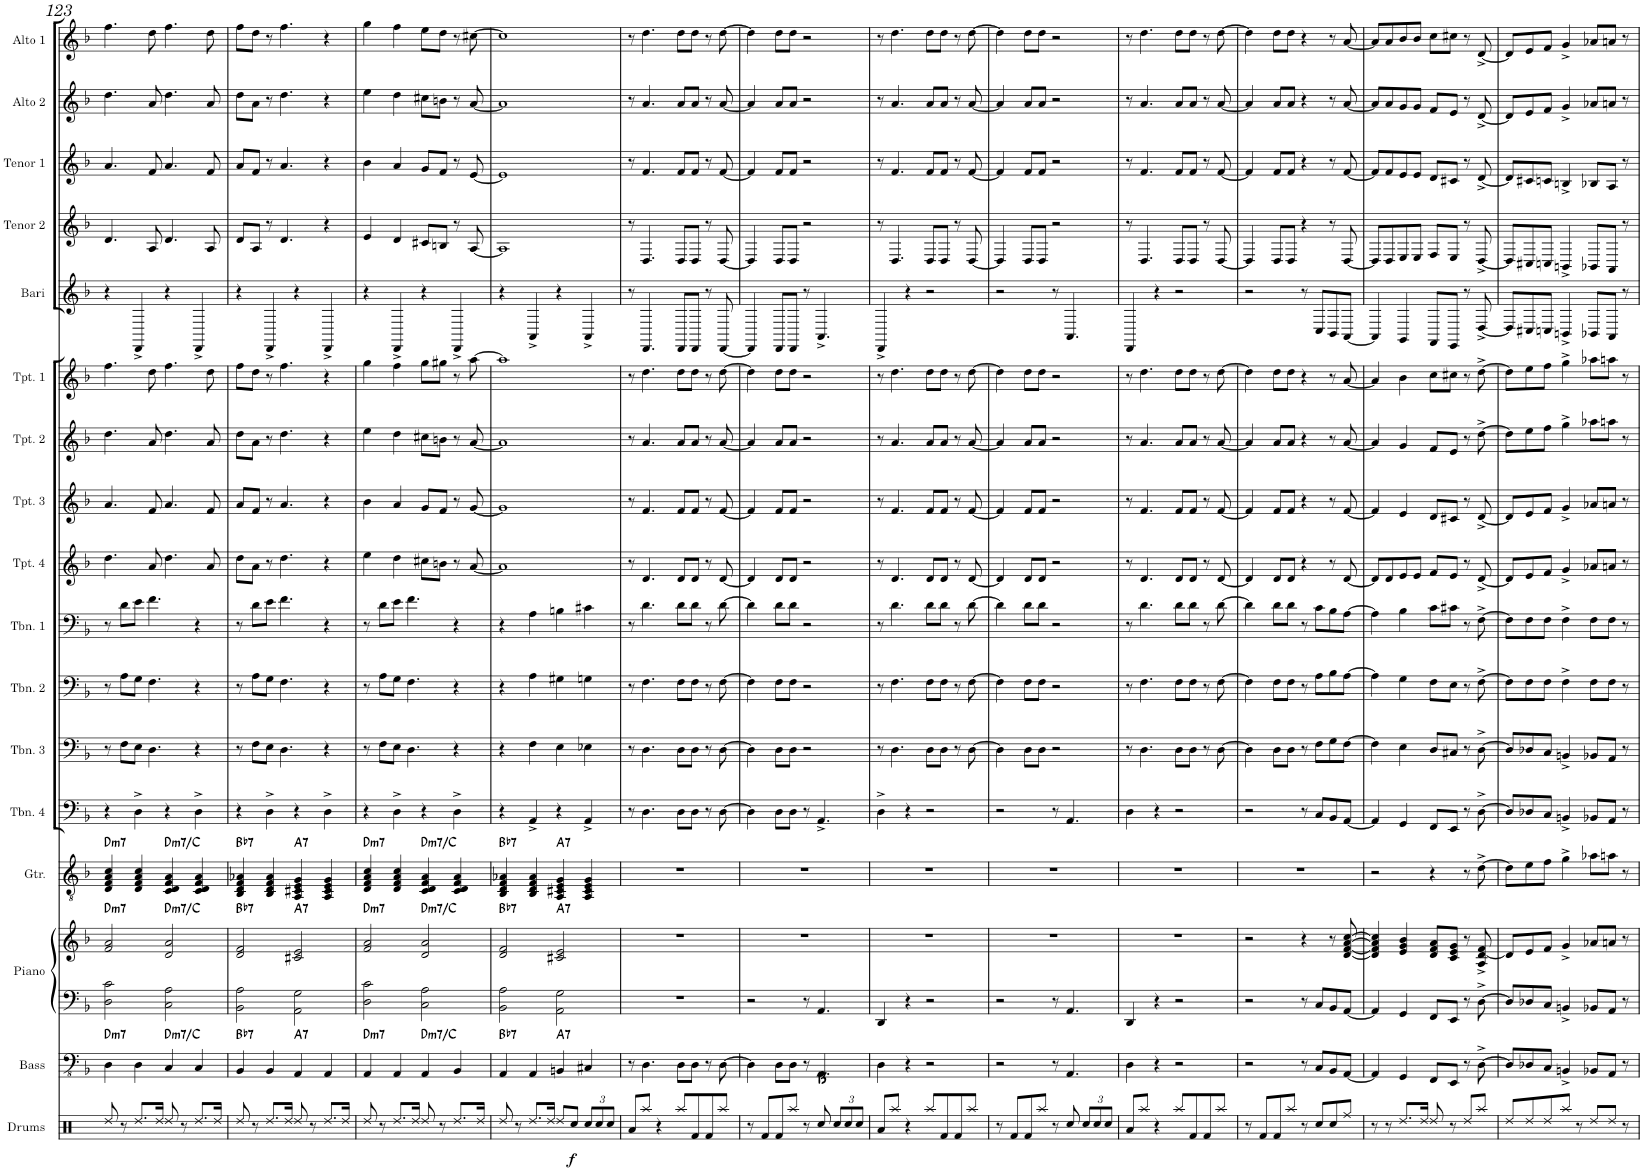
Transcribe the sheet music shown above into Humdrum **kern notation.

**kern	**dynam	**kern	**harte	**kern	**kern	**harte	**kern	**harte	**kern	**kern	**kern	**kern	**kern	**kern	**kern	**kern	**kern	**kern	**kern	**kern	**kern
*part17	*part17	*part16	*part16	*part15	*part15	*part15	*part14	*part14	*part13	*part12	*part11	*part10	*part9	*part8	*part7	*part6	*part5	*part4	*part3	*part2	*part1
*staff18	*staff18	*staff17	*	*staff16	*staff15	*	*staff14	*	*staff13	*staff12	*staff11	*staff10	*staff9	*staff8	*staff7	*staff6	*staff5	*staff4	*staff3	*staff2	*staff1
*I"Drums	*	*I"Bass	*	*I"Piano	*	*	*I"Guitar	*	*I"Trombone 4	*I"Trombone 3	*I"Trombone 2	*I"Trombone 1	*I"Trumpet 4	*I"Trumpet 3	*I"Trumpet 2	*I"Trumpet 1	*I"Baritone Sax	*I"Tenor Sax 2	*I"Tenor Sax 1	*I"Alto Sax 2	*I"Alto Sax 1
*I'Drums	*	*I'Bass	*	*I'Piano	*	*	*I'Gtr.	*	*I'Tbn. 4	*I'Tbn. 3	*I'Tbn. 2	*I'Tbn. 1	*I'Tpt. 4	*I'Tpt. 3	*I'Tpt. 2	*I'Tpt. 1	*I'Bari	*I'Tenor 2	*I'Tenor 1	*I'Alto 2	*I'Alto 1
!!LO:PB:g=z
*clefX	*	*clefFv4	*	*clefF4	*clefG2	*	*clefGv2	*	*clefF4	*clefF4	*clefF4	*clefF4	*clefG2	*clefG2	*clefG2	*clefG2	*clefG2	*clefG2	*clefG2	*clefG2	*clefG2
*	*	*	*	*	*	*	*	*	*	*	*	*	*ITrd1c2	*ITrd1c2	*ITrd1c2	*ITrd1c2	*ITrd12c21	*ITrd8c14	*ITrd8c14	*ITrd5c9	*ITrd5c9
*k[]	*	*k[b-]	*	*k[b-]	*k[b-]	*	*k[b-]	*	*k[b-]	*k[b-]	*k[b-]	*k[b-]	*k[b-]	*k[b-]	*k[b-]	*k[b-]	*k[b-]	*k[b-]	*k[b-]	*k[b-]	*k[b-]
*M4/4	*	*M4/4	*	*M4/4	*M4/4	*	*M4/4	*	*M4/4	*M4/4	*M4/4	*M4/4	*M4/4	*M4/4	*M4/4	*M4/4	*M4/4	*M4/4	*M4/4	*M4/4	*M4/4
=123	=123	=123	=123	=123	=123	=123	=123	=123	=123	=123	=123	=123	=123	=123	=123	=123	=123	=123	=123	=123	=123
!	!	!	!LO:H:kt=m7	!	!	!LO:H:kt=m7	!	!LO:H:kt=m7	!	!	!	!	!	!	!	!	!	!	!	!	!
8Rdd/	.	4DD\	D:min7	2D\ 2c\	2f/ 2a/	D:min7	4D/ 4F/ 4A/ 4c/	D:min7	4r	8r	8r	8r	4.dd\	4.a/	4.dd\	4.ff\	4r	4.d/	4.a/	4.dd\	4.ff\
8r	.	.	.	.	.	.	.	.	.	8F\L	8A\L	8d\L	.	.	.	.	.	.	.	.	.
8.Rdd/L	.	4DD\	.	.	.	.	4D/ 4F/ 4A/ 4c/	.	4D^\	8E\J	8G\J	8e\J	.	.	.	.	4DD^/	.	.	.	.
.	.	.	.	.	.	.	.	.	.	4.D\	4.F\	4.f\	8a/	8f/	8a/	8dd\	.	8A/	8f/	8a/	8dd\
16Rdd/Jk	.	.	.	.	.	.	.	.	.	.	.	.	.	.	.	.	.	.	.	.	.
!	!	!	!LO:H:kt=m7	!	!	!LO:H:kt=m7	!	!LO:H:kt=m7	!	!	!	!	!	!	!	!	!	!	!	!	!
8Rdd/	.	4CC/	D:min7/b7	2C\ 2A\	2d/ 2a/	D:min7/b7	4C/ 4D/ 4F/ 4A/	D:min7/b7	4r	.	.	.	4.dd\	4.a/	4.dd\	4.ff\	4r	4.d/	4.a/	4.dd\	4.ff\
8r	.	.	.	.	.	.	.	.	.	.	.	.	.	.	.	.	.	.	.	.	.
8.Rdd/L	.	4CC/	.	.	.	.	4C/ 4D/ 4F/ 4A/	.	4D^\	4r	4r	4r	.	.	.	.	4DD^/	.	.	.	.
.	.	.	.	.	.	.	.	.	.	.	.	.	8a/	8f/	8a/	8dd\	.	8A/	8f/	8a/	8dd\
16Rdd/Jk	.	.	.	.	.	.	.	.	.	.	.	.	.	.	.	.	.	.	.	.	.
=124	=124	=124	=124	=124	=124	=124	=124	=124	=124	=124	=124	=124	=124	=124	=124	=124	=124	=124	=124	=124	=124
!	!	!	!LO:H:kt=7	!	!	!LO:H:kt=7	!	!LO:H:kt=7	!	!	!	!	!	!	!	!	!	!	!	!	!
8Rdd/	.	4BBB-/	Bb:7	2BB-\ 2A\	2d/ 2f/	Bb:7	4BB-/ 4D/ 4F/ 4A-X/	Bb:7	4r	8r	8r	8r	8dd\L	8a/L	8dd\L	8ff\L	4r	8d/L	8a/L	8dd\L	8ff\L
8r	.	.	.	.	.	.	.	.	.	8F\L	8A\L	8d\L	8a\J	8f/J	8a\J	8dd\J	.	8A/J	8f/J	8a\J	8dd\J
8.Rdd/L	.	4BBB-/	.	.	.	.	4BB-/ 4D/ 4F/ 4A-/	.	4D^\	8E\J	8G\J	8e\J	8r	8r	8r	8r	4DD^/	8r	8r	8r	8r
.	.	.	.	.	.	.	.	.	.	4.D\	4.F\	4.f\	4.dd\	4.a/	4.dd\	4.ff\	.	4.d/	4.a/	4.dd\	4.ff\
16Rdd/Jk	.	.	.	.	.	.	.	.	.	.	.	.	.	.	.	.	.	.	.	.	.
!	!	!	!LO:H:kt=7	!	!	!LO:H:kt=7	!	!LO:H:kt=7	!	!	!	!	!	!	!	!	!	!	!	!	!
8Rdd/	.	4AAA/	A:7	2AA\ 2G\	2c#X/ 2e/	A:7	4AA/ 4C#X/ 4E/ 4G/	A:7	4r	.	.	.	.	.	.	.	4r	.	.	.	.
8r	.	.	.	.	.	.	.	.	.	.	.	.	.	.	.	.	.	.	.	.	.
8.Rdd/L	.	4AAA/	.	.	.	.	4AA/ 4C#/ 4E/ 4G/	.	4D^\	4r	4r	4r	4r	4r	4r	4r	4DD^/	4r	4r	4r	4r
16Rdd/Jk	.	.	.	.	.	.	.	.	.	.	.	.	.	.	.	.	.	.	.	.	.
=125	=125	=125	=125	=125	=125	=125	=125	=125	=125	=125	=125	=125	=125	=125	=125	=125	=125	=125	=125	=125	=125
!	!	!	!LO:H:kt=m7	!	!	!LO:H:kt=m7	!	!LO:H:kt=m7	!	!	!	!	!	!	!	!	!	!	!	!	!
8Rdd/	.	4AAA/	D:min7	2D\ 2c\	2f/ 2a/	D:min7	4D/ 4F/ 4A/ 4c/	D:min7	4r	8r	8r	8r	4ee\	4b-\	4ee\	4gg\	4r	4e/	4b-\	4ee\	4gg\
8r	.	.	.	.	.	.	.	.	.	8F\L	8A\L	8d\L	.	.	.	.	.	.	.	.	.
8.Rdd/L	.	4AAA/	.	.	.	.	4D/ 4F/ 4A/ 4c/	.	4D^\	8E\J	8G\J	8e\J	4dd\	4a/	4dd\	4ff\	4DD^/	4d/	4a/	4dd\	4ff\
.	.	.	.	.	.	.	.	.	.	4.D\	4.F\	4.f\	.	.	.	.	.	.	.	.	.
16Rdd/Jk	.	.	.	.	.	.	.	.	.	.	.	.	.	.	.	.	.	.	.	.	.
!	!	!	!LO:H:kt=m7	!	!	!LO:H:kt=m7	!	!LO:H:kt=m7	!	!	!	!	!	!	!	!	!	!	!	!	!
8Rdd/	.	4AAA/	D:min7/b7	2C\ 2A\	2d/ 2a/	D:min7/b7	4C/ 4D/ 4F/ 4A/	D:min7/b7	4r	.	.	.	8cc#X\L	8g/L	8cc#X\L	8gg\L	4r	8c#X/L	8g/L	8cc#X\L	8ee\L
8r	.	.	.	.	.	.	.	.	.	.	.	.	8bn\J	8f/J	8bn\J	8gg#X\J	.	8Bn/J	8f/J	8bn\J	8dd\J
8.Rdd/L	.	4BBB-/	.	.	.	.	4C/ 4D/ 4F/ 4A/	.	4D^\	4r	4r	4r	8r	8r	8r	8r	4DD^/	8r	8r	8r	8r
.	.	.	.	.	.	.	.	.	.	.	.	.	[8a/	[8g/	[8a/	[8aa\	.	[8A/	[8e/	[8a/	[8cc#X\
16Rdd/Jk	.	.	.	.	.	.	.	.	.	.	.	.	.	.	.	.	.	.	.	.	.
=126	=126	=126	=126	=126	=126	=126	=126	=126	=126	=126	=126	=126	=126	=126	=126	=126	=126	=126	=126	=126	=126
!	!	!	!LO:H:kt=7	!	!	!LO:H:kt=7	!	!LO:H:kt=7	!	!	!	!	!	!	!	!	!	!	!	!	!
8Rdd/	.	4AAA/	Bb:7	2BB-\ 2A\	2d/ 2f/	Bb:7	4BB-/ 4D/ 4F/ 4A-X/	Bb:7	4r	4r	4r	4r	1a]	1g]	1a]	1aa]	4r	1A]	1e]	1a]	1cc#]
8r	.	.	.	.	.	.	.	.	.	.	.	.	.	.	.	.	.	.	.	.	.
8.Rdd/L	.	4AAA/	.	.	.	.	4BB-/ 4D/ 4F/ 4A-/	.	4AA^/	4F\	4A\	4A\	.	.	.	.	4AA^/	.	.	.	.
16Rdd/Jk	.	.	.	.	.	.	.	.	.	.	.	.	.	.	.	.	.	.	.	.	.
!	!	!	!LO:H:kt=7	!	!	!LO:H:kt=7	!	!LO:H:kt=7	!	!	!	!	!	!	!	!	!	!	!	!	!
8Rdd/L	.	4BBBn/	A:7	2AA\ 2G\	2c#X/ 2e/	A:7	4AA/ 4C#X/ 4E/ 4G/	A:7	4r	4E\	4G#X\	4Bn\	.	.	.	.	4r	.	.	.	.
!	!LO:DY:b	!	!	!	!	!	!	!	!	!	!	!	!	!	!	!	!	!	!	!	!
8Rcc/J	f	.	.	.	.	.	.	.	.	.	.	.	.	.	.	.	.	.	.	.	.
*Xbrackettup	*	*	*	*	*	*	*	*	*	*	*	*	*	*	*	*	*	*	*	*	*
12Rcc/L	.	4CC#X/	.	.	.	.	4AA/ 4C#/ 4E/ 4G/	.	4AA^/	4E-X\	4Gn\	4c#X\	.	.	.	.	4AA^/	.	.	.	.
12Rcc/	.	.	.	.	.	.	.	.	.	.	.	.	.	.	.	.	.	.	.	.	.
12Rcc/J	.	.	.	.	.	.	.	.	.	.	.	.	.	.	.	.	.	.	.	.	.
=127	=127	=127	=127	=127	=127	=127	=127	=127	=127	=127	=127	=127	=127	=127	=127	=127	=127	=127	=127	=127	=127
8Ra/L	.	8r	.	1r	1r	.	1r	.	8r	8r	8r	8r	8r	8r	8r	8r	8r	8r	8r	8r	8r
8Raa/J	.	4.DD\	.	.	.	.	.	.	4.D\	4.D\	4.F\	4.d\	4.d/	4.f/	4.a/	4.dd\	4.DD/	4.D/	4.f/	4.a/	4.dd\
4r	.	.	.	.	.	.	.	.	.	.	.	.	.	.	.	.	.	.	.	.	.
8Raa/L	.	8DD\L	.	.	.	.	.	.	8D\L	8D\L	8F\L	8d\L	8d/L	8f/L	8a/L	8dd\L	8DD/L	8D/L	8f/L	8a/L	8dd\L
8Rf/	.	8DD\J	.	.	.	.	.	.	8D\J	8D\J	8F\J	8d\J	8d/J	8f/J	8a/J	8dd\J	8DD/J	8D/J	8f/J	8a/J	8dd\J
8Rf/	.	8r	.	.	.	.	.	.	8r	8r	8r	8r	8r	8r	8r	8r	8r	8r	8r	8r	8r
8Raa/J	.	[8DD\	.	.	.	.	.	.	[8D\	[8D\	[8F\	[8d\	[8d/	[8f/	[8a/	[8dd\	[8DD/	[8D/	[8f/	[8a/	[8dd\
=128	=128	=128	=128	=128	=128	=128	=128	=128	=128	=128	=128	=128	=128	=128	=128	=128	=128	=128	=128	=128	=128
8r	.	4DD\]	.	2r	1r	.	1r	.	4D\]	4D\]	4F\]	4d\]	4d/]	4f/]	4a/]	4dd\]	4DD/]	4D/]	4f/]	4a/]	4dd\]
8Rf/L	.	.	.	.	.	.	.	.	.	.	.	.	.	.	.	.	.	.	.	.	.
8Rf/	.	8DD\L	.	.	.	.	.	.	8D\L	8D\L	8F\L	8d\L	8d/L	8f/L	8a/L	8dd\L	8DD/L	8D/L	8f/L	8a/L	8dd\L
8Raa/J	.	8DD\J	.	.	.	.	.	.	8D\J	8D\J	8F\J	8d\J	8d/J	8f/J	8a/J	8dd\J	8DD/J	8D/J	8f/J	8a/J	8dd\J
8r	.	8r	.	8r	.	.	.	.	8r	2r	2r	2r	2r	2r	2r	2r	8r	2r	2r	2r	2r
8Rcc/	.	4.AAA/	.	4.AA/	.	.	.	.	4.AA^/	.	.	.	.	.	.	.	4.AA^/	.	.	.	.
12Rcc/L	.	.	.	.	.	.	.	.	.	.	.	.	.	.	.	.	.	.	.	.	.
12Rcc/	.	.	.	.	.	.	.	.	.	.	.	.	.	.	.	.	.	.	.	.	.
12Rcc/J	.	.	.	.	.	.	.	.	.	.	.	.	.	.	.	.	.	.	.	.	.
=129	=129	=129	=129	=129	=129	=129	=129	=129	=129	=129	=129	=129	=129	=129	=129	=129	=129	=129	=129	=129	=129
8Ra/L	.	4DD\	.	4DD/	1r	.	1r	.	4D^\	8r	8r	8r	8r	8r	8r	8r	4DD^/	8r	8r	8r	8r
8Raa/J	.	.	.	.	.	.	.	.	.	4.D\	4.F\	4.d\	4.d/	4.f/	4.a/	4.dd\	.	4.D/	4.f/	4.a/	4.dd\
4r	.	4r	.	4r	.	.	.	.	4r	.	.	.	.	.	.	.	4r	.	.	.	.
8Raa/L	.	2r	.	2r	.	.	.	.	2r	8D\L	8F\L	8d\L	8d/L	8f/L	8a/L	8dd\L	2r	8D/L	8f/L	8a/L	8dd\L
8Rf/	.	.	.	.	.	.	.	.	.	8D\J	8F\J	8d\J	8d/J	8f/J	8a/J	8dd\J	.	8D/J	8f/J	8a/J	8dd\J
8Rf/	.	.	.	.	.	.	.	.	.	8r	8r	8r	8r	8r	8r	8r	.	8r	8r	8r	8r
8Raa/J	.	.	.	.	.	.	.	.	.	[8D\	[8F\	[8d\	[8d/	[8f/	[8a/	[8dd\	.	[8D/	[8f/	[8a/	[8dd\
=130	=130	=130	=130	=130	=130	=130	=130	=130	=130	=130	=130	=130	=130	=130	=130	=130	=130	=130	=130	=130	=130
8r	.	2r	.	2r	1r	.	1r	.	2r	4D\]	4F\]	4d\]	4d/]	4f/]	4a/]	4dd\]	2r	4D/]	4f/]	4a/]	4dd\]
8Rf/L	.	.	.	.	.	.	.	.	.	.	.	.	.	.	.	.	.	.	.	.	.
8Rf/	.	.	.	.	.	.	.	.	.	8D\L	8F\L	8d\L	8d/L	8f/L	8a/L	8dd\L	.	8D/L	8f/L	8a/L	8dd\L
8Raa/J	.	.	.	.	.	.	.	.	.	8D\J	8F\J	8d\J	8d/J	8f/J	8a/J	8dd\J	.	8D/J	8f/J	8a/J	8dd\J
8r	.	8r	.	8r	.	.	.	.	8r	2r	2r	2r	2r	2r	2r	2r	8r	2r	2r	2r	2r
8Rcc/	.	4.AAA/	.	4.AA/	.	.	.	.	4.AA/	.	.	.	.	.	.	.	4.AA/	.	.	.	.
12Rcc/L	.	.	.	.	.	.	.	.	.	.	.	.	.	.	.	.	.	.	.	.	.
12Rcc/	.	.	.	.	.	.	.	.	.	.	.	.	.	.	.	.	.	.	.	.	.
12Rcc/J	.	.	.	.	.	.	.	.	.	.	.	.	.	.	.	.	.	.	.	.	.
=131	=131	=131	=131	=131	=131	=131	=131	=131	=131	=131	=131	=131	=131	=131	=131	=131	=131	=131	=131	=131	=131
8Ra/L	.	4DD\	.	4DD/	1r	.	1r	.	4D\	8r	8r	8r	8r	8r	8r	8r	4DD/	8r	8r	8r	8r
8Raa/J	.	.	.	.	.	.	.	.	.	4.D\	4.F\	4.d\	4.d/	4.f/	4.a/	4.dd\	.	4.D/	4.f/	4.a/	4.dd\
4r	.	4r	.	4r	.	.	.	.	4r	.	.	.	.	.	.	.	4r	.	.	.	.
8Raa/L	.	2r	.	2r	.	.	.	.	2r	8D\L	8F\L	8d\L	8d/L	8f/L	8a/L	8dd\L	2r	8D/L	8f/L	8a/L	8dd\L
8Rf/	.	.	.	.	.	.	.	.	.	8D\J	8F\J	8d\J	8d/J	8f/J	8a/J	8dd\J	.	8D/J	8f/J	8a/J	8dd\J
8Rf/	.	.	.	.	.	.	.	.	.	8r	8r	8r	8r	8r	8r	8r	.	8r	8r	8r	8r
8Raa/J	.	.	.	.	.	.	.	.	.	[8D\	[8F\	[8d\	[8d/	[8f/	[8a/	[8dd\	.	[8D/	[8f/	[8a/	[8dd\
=132	=132	=132	=132	=132	=132	=132	=132	=132	=132	=132	=132	=132	=132	=132	=132	=132	=132	=132	=132	=132	=132
8r	.	2r	.	2r	2r	.	1r	.	2r	4D\]	4F\]	4d\]	4d/]	4f/]	4a/]	4dd\]	2r	4D/]	4f/]	4a/]	4dd\]
8Rf/L	.	.	.	.	.	.	.	.	.	.	.	.	.	.	.	.	.	.	.	.	.
8Rf/	.	.	.	.	.	.	.	.	.	8D\L	8F\L	8d\L	8d/L	8f/L	8a/L	8dd\L	.	8D/L	8f/L	8a/L	8dd\L
8Raa/J	.	.	.	.	.	.	.	.	.	8D\J	8F\J	8d\J	8d/J	8f/J	8a/J	8dd\J	.	8D/J	8f/J	8a/J	8dd\J
8r	.	8r	.	8r	4r	.	.	.	8r	8r	8r	8r	4r	4r	4r	4r	8r	4r	4r	4r	4r
8Rcc/L	.	8CC/L	.	8C/L	.	.	.	.	8C/L	8F\L	8A\L	8c\L	.	.	.	.	8C/L	.	.	.	.
8Rcc/	.	8BBB-/	.	8BB-/	8r	.	.	.	8BB-/	8G\	8B-\	8B-\	8r	8r	8r	8r	8BB-/	8r	8r	8r	8r
8Rff/J	.	[8AAA/J	.	[8AA/J	[8d/ [8f/ [8a/ [8cc/	.	.	.	[8AA/J	[8F\J	[8A\J	[8A\J	[8d/	[8f/	[8a/	[8a/	[8AA/J	[8D/	[8f/	[8a/	[8a/
=133	=133	=133	=133	=133	=133	=133	=133	=133	=133	=133	=133	=133	=133	=133	=133	=133	=133	=133	=133	=133	=133
8r	.	4AAA/]	.	4AA/]	4d/] 4f/] 4a/] 4cc/]	.	2r	.	4AA/]	4F\]	4A\]	4A\]	8d/L]	4f/]	4a/]	4a/]	4AA/]	8D/L]	8f/L]	8a/L]	8a/L]
8r	.	.	.	.	.	.	.	.	.	.	.	.	8d/	.	.	.	.	8D/	8f/	8a/	8a/
8.Rdd/L	.	4GGG/	.	4GG/	4e/ 4g/ 4b-/	.	.	.	4GG/	4E\	4G\	4B-\	8e/	4e/	4g/	4b-\	4GG/	8E/	8e/	8g/	8b-/
.	.	.	.	.	.	.	.	.	.	.	.	.	8e/J	.	.	.	.	8E/J	8e/J	8g/J	8b-/J
16Rdd/Jk	.	.	.	.	.	.	.	.	.	.	.	.	.	.	.	.	.	.	.	.	.
8Rdd/	.	8FFF/L	.	8FF/L	8d/ 8f/ 8a/L	.	4r	.	8FF/L	8D/L	8F\L	8c\L	8f/L	8d/L	8f/L	8cc\L	8FF/L	8F/L	8d/L	8f/L	8cc\L
8r	.	8EEE/J	.	8EE/J	8c/ 8e/ 8g/J	.	.	.	8EE/J	8C#X/J	8E\J	8c#X\J	8e/J	8c#X/J	8e/J	8cc#X\J	8EE/J	8E/J	8c#X/J	8e/J	8cc#X\J
8Rdd/L	.	8r	.	8r	8r	.	8r	.	8r	8r	8r	8r	8r	8r	8r	8r	8r	8r	8r	8r	8r
8Raa/J	.	[8DD^\	.	[8D^\	8A/^ [8d/^ 8f/^	.	[8d^\	.	[8D^\	[8D^\	[8F^\	[8F^\	[8d^/	[8d^/	[8dd^\	[8dd^\	[8D^/	[8D^/	[8d^/	[8d^/	[8d^/
=134	=134	=134	=134	=134	=134	=134	=134	=134	=134	=134	=134	=134	=134	=134	=134	=134	=134	=134	=134	=134	=134
8Rdd/L	.	8DD/L]	.	8D/L]	8d/L]	.	8d\L]	.	8D/L]	8D/L]	8F\L]	8F\L]	8d/L]	8d/L]	8dd\L]	8dd\L]	8D/L]	8D/L]	8d/L]	8d/L]	8d/L]
8Rdd/	.	8DD-X/	.	8D-X/	8e/	.	8e\	.	8D-X/	8D-X/	8F\	8F\	8e/	8e/	8ee\	8ee\	8C#X/	8C#X/	8c#X/	8e/	8e/
8Rdd/	.	8CC/J	.	8C/J	8f/J	.	8f\J	.	8C/J	8C/J	8F\J	8F\J	8f/J	8f/J	8ff\J	8ff\J	8Cn/J	8Cn/J	8cn/J	8f/J	8f/J
8Raa/J	.	4BBBn^/	.	4BBn^/	4g^/	.	4g^\	.	4BBn^/	4BBn^/	4F^\	4F^\	4g^/	4g^/	4gg^\	4gg^\	4BBn^/	4BBn^/	4Bn^/	4g^/	4g^/
8r	.	.	.	.	.	.	.	.	.	.	.	.	.	.	.	.	.	.	.	.	.
8Rdd/L	.	8BBB-X/L	.	8BB-X/L	8a-X/L	.	8a-X\L	.	8BB-X/L	8BB-X/L	8F\L	8F\L	8a-X/L	8a-X/L	8aa-X\L	8aa-X\L	8BB-X/L	8BB-X/L	8B-X/L	8a-X/L	8a-X/L
8Rdd/J	.	8AAA/J	.	8AA/J	8an/J	.	8an\J	.	8AA/J	8AA/J	8F\J	8F\J	8an/J	8an/J	8aan\J	8aan\J	8AA/J	8AA/J	8A/J	8an/J	8an/J
8r	.	8r	.	8r	8r	.	8r	.	8r	8r	8r	8r	8r	8r	8r	8r	8r	8r	8r	8r	8r
=	=	=	=	=	=	=	=	=	=	=	=	=	=	=	=	=	=	=	=	=	=
*-	*-	*-	*-	*-	*-	*-	*-	*-	*-	*-	*-	*-	*-	*-	*-	*-	*-	*-	*-	*-	*-
